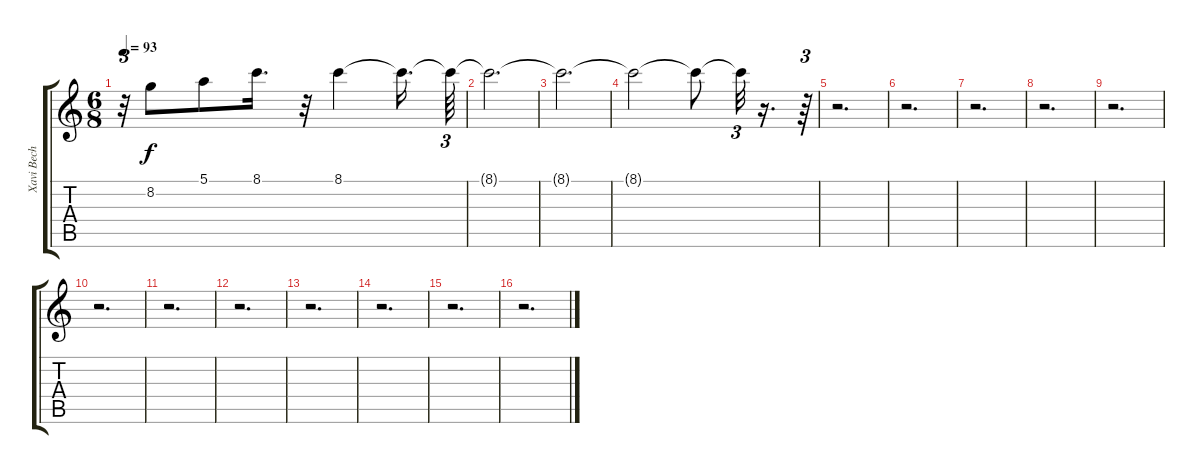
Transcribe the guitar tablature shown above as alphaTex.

\track ("Xavi Bech" "Xavi Bech") {instrument acousticguitarsteel}
\staff {score tabs}
\tuning (E4 B3 G3 D3 A2 E2) {hide}
\ts (6 8)
\tempo 93
\clef g2
\ks c
r.32{tu (3 2) dy f} 8.2.8 5.1.8 8.1.16{d} r.32 8.1.4 8.1{t}.16{d} 8.1{t}.64{tu (3 2)} |
8.1{t}.2{d} |
8.1{t}.2{d} |
8.1{t}.2 8.1{t}.8 8.1{t}.32{tu (3 2)} r.16{d} r.64{tu (3 2)} |
r.2{d} |
r.2{d} |
r.2{d} |
r.2{d} |
r.2{d} |
r.2{d} |
r.2{d} |
r.2{d} |
r.2{d} |
r.2{d} |
r.2{d} |
r.2{d}
